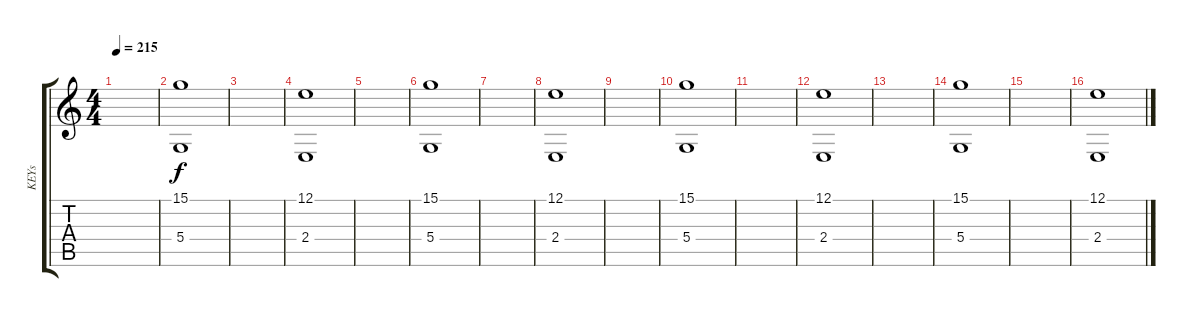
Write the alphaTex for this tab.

\track ("KEYs" "KEYs") {instrument fx6goblins}
\staff {score tabs}
\tuning (E4 B3 G3 D3 A2 E2) {hide}
\ts (4 4)
\tempo 215
\clef g2
\ks c
|
(15.1 5.4).1 |
|
(12.1 2.4).1 |
|
(15.1 5.4).1 |
|
(12.1 2.4).1 |
|
(15.1 5.4).1 |
|
(12.1 2.4).1 |
|
(15.1 5.4).1 |
|
(12.1 2.4).1
